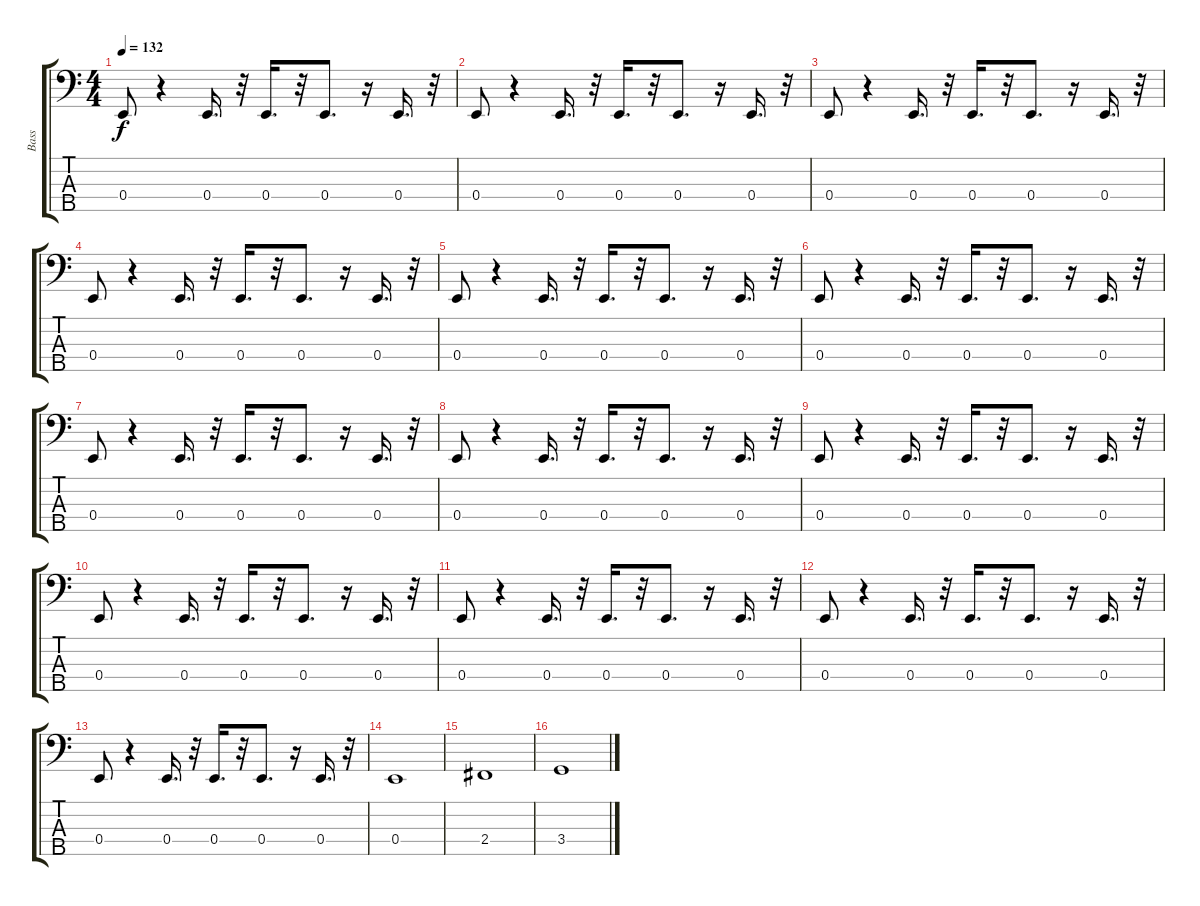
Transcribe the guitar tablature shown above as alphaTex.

\track ("Bass" "Bass") {instrument synthbass2}
\staff {score tabs}
\tuning (G2 D2 A1 E1 B0) {hide}
\ts (4 4)
\tempo 132
\clef f4
\ks c
0.4.8{dy f} r.4 0.4.16{d} r.32 0.4.16{d} r.32 0.4.8{d} r.16 0.4.16{d} r.32 |
0.4.8 r.4 0.4.16{d} r.32 0.4.16{d} r.32 0.4.8{d} r.16 0.4.16{d} r.32 |
0.4.8 r.4 0.4.16{d} r.32 0.4.16{d} r.32 0.4.8{d} r.16 0.4.16{d} r.32 |
0.4.8 r.4 0.4.16{d} r.32 0.4.16{d} r.32 0.4.8{d} r.16 0.4.16{d} r.32 |
0.4.8 r.4 0.4.16{d} r.32 0.4.16{d} r.32 0.4.8{d} r.16 0.4.16{d} r.32 |
0.4.8 r.4 0.4.16{d} r.32 0.4.16{d} r.32 0.4.8{d} r.16 0.4.16{d} r.32 |
0.4.8 r.4 0.4.16{d} r.32 0.4.16{d} r.32 0.4.8{d} r.16 0.4.16{d} r.32 |
0.4.8 r.4 0.4.16{d} r.32 0.4.16{d} r.32 0.4.8{d} r.16 0.4.16{d} r.32 |
0.4.8 r.4 0.4.16{d} r.32 0.4.16{d} r.32 0.4.8{d} r.16 0.4.16{d} r.32 |
0.4.8 r.4 0.4.16{d} r.32 0.4.16{d} r.32 0.4.8{d} r.16 0.4.16{d} r.32 |
0.4.8 r.4 0.4.16{d} r.32 0.4.16{d} r.32 0.4.8{d} r.16 0.4.16{d} r.32 |
0.4.8 r.4 0.4.16{d} r.32 0.4.16{d} r.32 0.4.8{d} r.16 0.4.16{d} r.32 |
0.4.8 r.4 0.4.16{d} r.32 0.4.16{d} r.32 0.4.8{d} r.16 0.4.16{d} r.32 |
0.4.1 |
2.4.1 |
3.4.1
